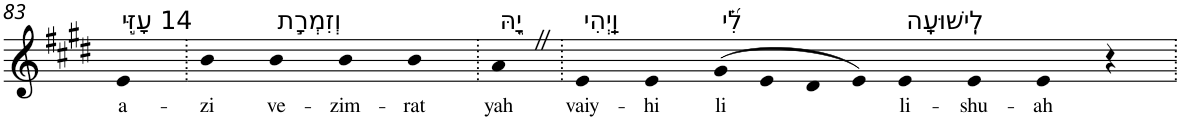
**kern	**text
*part1	*part1
*staff1	*staff1
*I"Piano	*
*I'Pno	*
!!LO:PB:g=z
*clefG2	*
*k[f#c#g#d#]	*
*E:	*
=83	=83
!LO:TX:a:t=14 עָזִּ֣י	!
!	!LO:LY:b
4e	a-
=84.	=84.
!	!LO:LY:b
4b	-zi
!LO:TX:a:t=וְזִמְרָ֣ת	!
!	!LO:LY:b
4b	ve-
!	!LO:LY:b
4b	-zim-
!	!LO:LY:b
4b	-rat
=85.	=85.
!LO:TX:a:t=יָ֑הּ	!
!	!LO:LY:b
4aZ	yah
=86.	=86.
!LO:TX:a:t=וַֽיְהִי	!
!	!LO:LY:b
4e	vaiy-
!	!LO:LY:b
4e	-hi
!LO:TX:a:t=לִ֝֗י	!
!	!LO:LY:b
(>8g#	li
8e	.
8d#	.
8e)	.
!LO:TX:a:t=לִֽישׁוּעָֽה	!
!	!LO:LY:b
4e	li-
!	!LO:LY:b
4e	-shu-
!	!LO:LY:b
4e	-ah
4r	.
=.	=.
*-	*-
